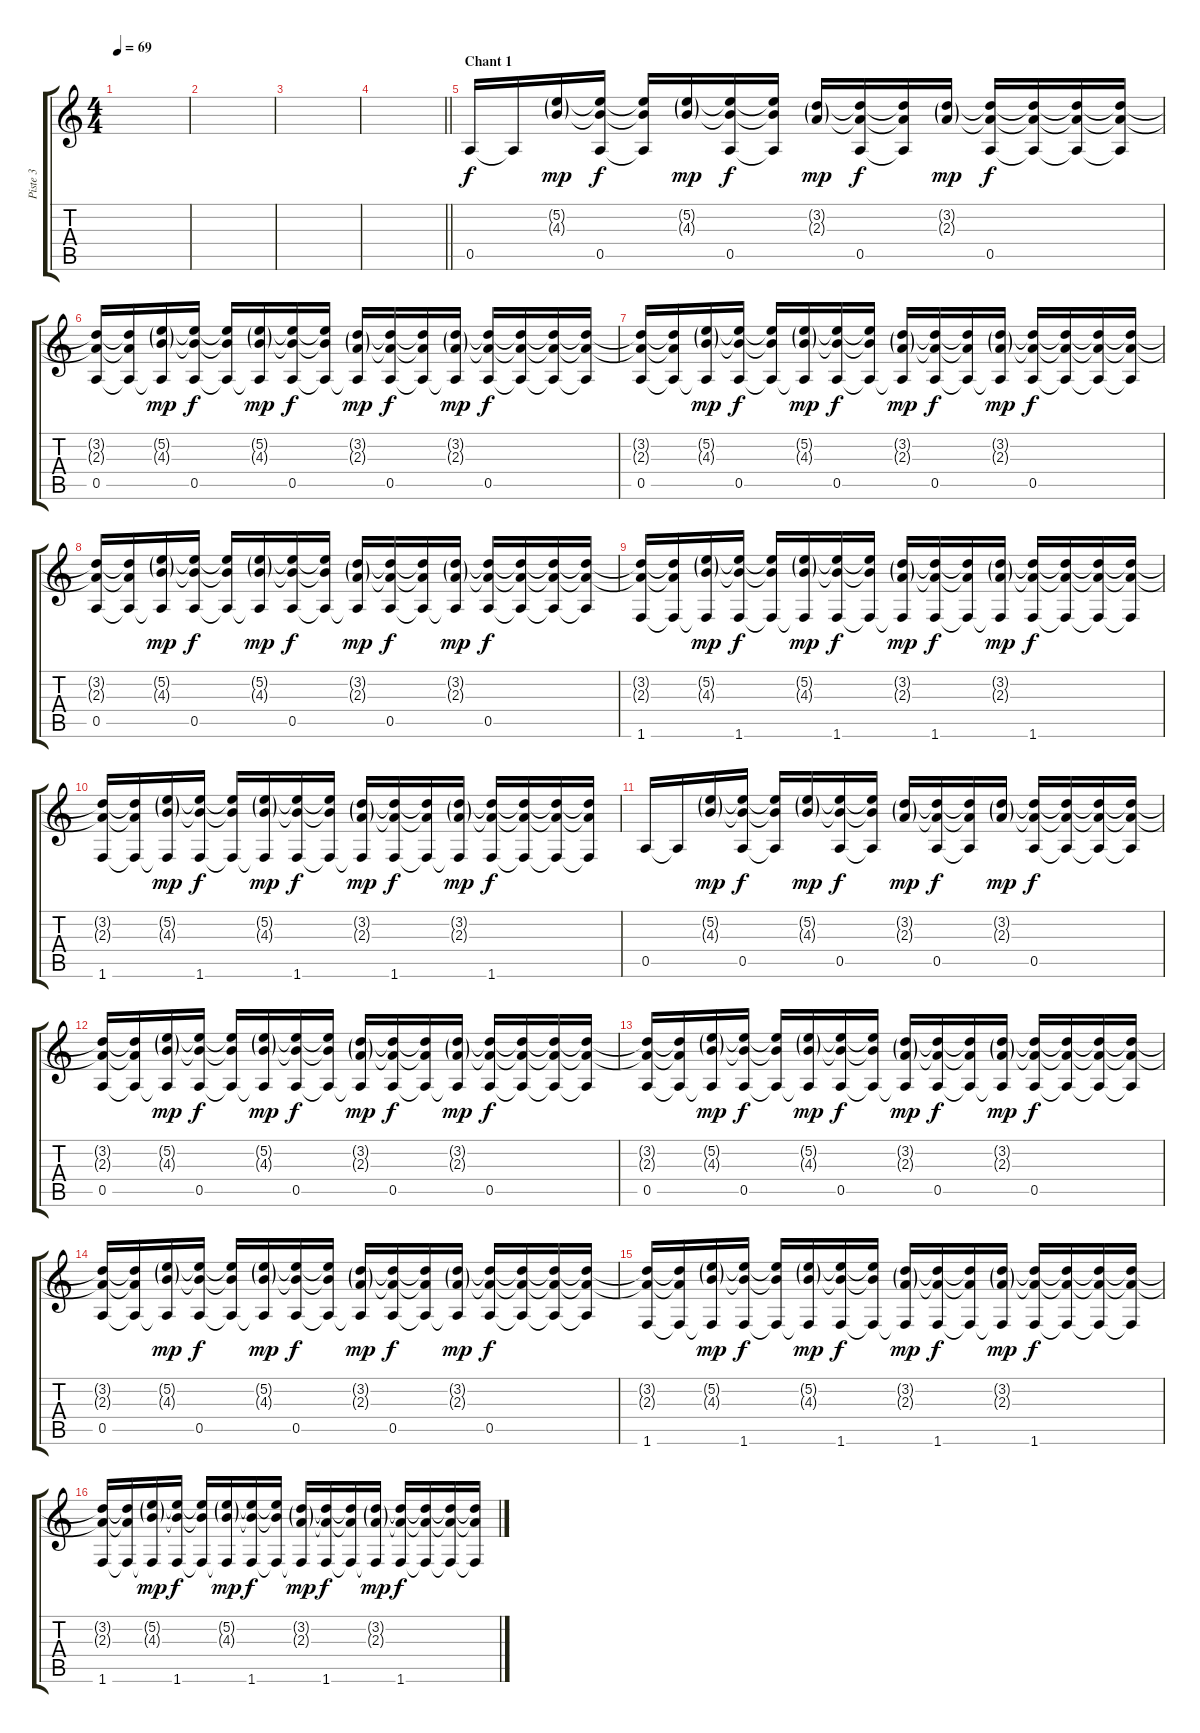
\track ("Piste 3" "Piste 3") {instrument distortionguitar}
\staff {score tabs}
\tuning (E4 B3 G3 D3 A2 E2) {hide}
\ts (4 4)
\tempo 69
\clef g2
\ks c
|
|
|
\barLineRight lightlight
|
\section ("" "Chant 1")
0.5.16{volume 2 instrument electricguitarjazz} 0.5{t}.16 (5.2{g} 4.3{g}).16{dy mp} (5.2{t} 4.3{t} 0.5).16{dy f} (5.2{t} 4.3{t} 0.5{t}).16 (5.2{g} 4.3{g}).16{dy mp} (5.2{t} 4.3{t} 0.5).16{dy f} (5.2{t} 4.3{t} 0.5{t}).16 (3.2{g} 2.3{g}).16{dy mp} (3.2{t} 2.3{t} 0.5).16{dy f} (3.2{t} 2.3{t} 0.5{t}).16 (3.2{g} 2.3{g}).16{dy mp} (3.2{t} 2.3{t} 0.5).16{dy f} (3.2{t} 2.3{t} 0.5{t}).16 (3.2{t} 2.3{t} 0.5{t}).16 (3.2{t} 2.3{t} 0.5{t}).16 |
(3.2{t} 2.3{t} 0.5).16 (3.2{t} 2.3{t} 0.5{t}).16 (5.2{g} 4.3{g} 0.5{t}).16{dy mp} (5.2{t} 4.3{t} 0.5).16{dy f} (5.2{t} 4.3{t} 0.5{t}).16 (5.2{g} 4.3{g} 0.5{t}).16{dy mp} (5.2{t} 4.3{t} 0.5).16{dy f} (5.2{t} 4.3{t} 0.5{t}).16 (3.2{g} 2.3{g} 0.5{t}).16{dy mp} (3.2{t} 2.3{t} 0.5).16{dy f} (3.2{t} 2.3{t} 0.5{t}).16 (3.2{g} 2.3{g} 0.5{t}).16{dy mp} (3.2{t} 2.3{t} 0.5).16{dy f} (3.2{t} 2.3{t} 0.5{t}).16 (3.2{t} 2.3{t} 0.5{t}).16 (3.2{t} 2.3{t} 0.5{t}).16 |
(3.2{t} 2.3{t} 0.5).16 (3.2{t} 2.3{t} 0.5{t}).16 (5.2{g} 4.3{g} 0.5{t}).16{dy mp} (5.2{t} 4.3{t} 0.5).16{dy f} (5.2{t} 4.3{t} 0.5{t}).16 (5.2{g} 4.3{g} 0.5{t}).16{dy mp} (5.2{t} 4.3{t} 0.5).16{dy f} (5.2{t} 4.3{t} 0.5{t}).16 (3.2{g} 2.3{g} 0.5{t}).16{dy mp} (3.2{t} 2.3{t} 0.5).16{dy f} (3.2{t} 2.3{t} 0.5{t}).16 (3.2{g} 2.3{g} 0.5{t}).16{dy mp} (3.2{t} 2.3{t} 0.5).16{dy f} (3.2{t} 2.3{t} 0.5{t}).16 (3.2{t} 2.3{t} 0.5{t}).16 (3.2{t} 2.3{t} 0.5{t}).16 |
(3.2{t} 2.3{t} 0.5).16 (3.2{t} 2.3{t} 0.5{t}).16 (5.2{g} 4.3{g} 0.5{t}).16{dy mp} (5.2{t} 4.3{t} 0.5).16{dy f} (5.2{t} 4.3{t} 0.5{t}).16 (5.2{g} 4.3{g} 0.5{t}).16{dy mp} (5.2{t} 4.3{t} 0.5).16{dy f} (5.2{t} 4.3{t} 0.5{t}).16 (3.2{g} 2.3{g} 0.5{t}).16{dy mp} (3.2{t} 2.3{t} 0.5).16{dy f} (3.2{t} 2.3{t} 0.5{t}).16 (3.2{g} 2.3{g} 0.5{t}).16{dy mp} (3.2{t} 2.3{t} 0.5).16{dy f} (3.2{t} 2.3{t} 0.5{t}).16 (3.2{t} 2.3{t} 0.5{t}).16 (3.2{t} 2.3{t} 0.5{t}).16 |
(3.2{t} 2.3{t} 1.6).16 (3.2{t} 2.3{t} 1.6{t}).16 (5.2{g} 4.3{g} 1.6{t}).16{dy mp} (5.2{t} 4.3{t} 1.6).16{dy f} (5.2{t} 4.3{t} 1.6{t}).16 (5.2{g} 4.3{g} 1.6{t}).16{dy mp} (5.2{t} 4.3{t} 1.6).16{dy f} (5.2{t} 4.3{t} 1.6{t}).16 (3.2{g} 2.3{g} 1.6{t}).16{dy mp} (3.2{t} 2.3{t} 1.6).16{dy f} (3.2{t} 2.3{t} 1.6{t}).16 (3.2{g} 2.3{g} 1.6{t}).16{dy mp} (3.2{t} 2.3{t} 1.6).16{dy f} (3.2{t} 2.3{t} 1.6{t}).16 (3.2{t} 2.3{t} 1.6{t}).16 (3.2{t} 2.3{t} 1.6{t}).16 |
(3.2{t} 2.3{t} 1.6).16 (3.2{t} 2.3{t} 1.6{t}).16 (5.2{g} 4.3{g} 1.6{t}).16{dy mp} (5.2{t} 4.3{t} 1.6).16{dy f} (5.2{t} 4.3{t} 1.6{t}).16 (5.2{g} 4.3{g} 1.6{t}).16{dy mp} (5.2{t} 4.3{t} 1.6).16{dy f} (5.2{t} 4.3{t} 1.6{t}).16 (3.2{g} 2.3{g} 1.6{t}).16{dy mp} (3.2{t} 2.3{t} 1.6).16{dy f} (3.2{t} 2.3{t} 1.6{t}).16 (3.2{g} 2.3{g} 1.6{t}).16{dy mp} (3.2{t} 2.3{t} 1.6).16{dy f} (3.2{t} 2.3{t} 1.6{t}).16 (3.2{t} 2.3{t} 1.6{t}).16 (3.2{t} 2.3{t} 1.6{t}).16 |
0.5.16 0.5{t}.16 (5.2{g} 4.3{g}).16{dy mp} (5.2{t} 4.3{t} 0.5).16{dy f} (5.2{t} 4.3{t} 0.5{t}).16 (5.2{g} 4.3{g}).16{dy mp} (5.2{t} 4.3{t} 0.5).16{dy f} (5.2{t} 4.3{t} 0.5{t}).16 (3.2{g} 2.3{g}).16{dy mp} (3.2{t} 2.3{t} 0.5).16{dy f} (3.2{t} 2.3{t} 0.5{t}).16 (3.2{g} 2.3{g}).16{dy mp} (3.2{t} 2.3{t} 0.5).16{dy f} (3.2{t} 2.3{t} 0.5{t}).16 (3.2{t} 2.3{t} 0.5{t}).16 (3.2{t} 2.3{t} 0.5{t}).16 |
(3.2{t} 2.3{t} 0.5).16 (3.2{t} 2.3{t} 0.5{t}).16 (5.2{g} 4.3{g} 0.5{t}).16{dy mp} (5.2{t} 4.3{t} 0.5).16{dy f} (5.2{t} 4.3{t} 0.5{t}).16 (5.2{g} 4.3{g} 0.5{t}).16{dy mp} (5.2{t} 4.3{t} 0.5).16{dy f} (5.2{t} 4.3{t} 0.5{t}).16 (3.2{g} 2.3{g} 0.5{t}).16{dy mp} (3.2{t} 2.3{t} 0.5).16{dy f} (3.2{t} 2.3{t} 0.5{t}).16 (3.2{g} 2.3{g} 0.5{t}).16{dy mp} (3.2{t} 2.3{t} 0.5).16{dy f} (3.2{t} 2.3{t} 0.5{t}).16 (3.2{t} 2.3{t} 0.5{t}).16 (3.2{t} 2.3{t} 0.5{t}).16 |
(3.2{t} 2.3{t} 0.5).16 (3.2{t} 2.3{t} 0.5{t}).16 (5.2{g} 4.3{g} 0.5{t}).16{dy mp} (5.2{t} 4.3{t} 0.5).16{dy f} (5.2{t} 4.3{t} 0.5{t}).16 (5.2{g} 4.3{g} 0.5{t}).16{dy mp} (5.2{t} 4.3{t} 0.5).16{dy f} (5.2{t} 4.3{t} 0.5{t}).16 (3.2{g} 2.3{g} 0.5{t}).16{dy mp} (3.2{t} 2.3{t} 0.5).16{dy f} (3.2{t} 2.3{t} 0.5{t}).16 (3.2{g} 2.3{g} 0.5{t}).16{dy mp} (3.2{t} 2.3{t} 0.5).16{dy f} (3.2{t} 2.3{t} 0.5{t}).16 (3.2{t} 2.3{t} 0.5{t}).16 (3.2{t} 2.3{t} 0.5{t}).16 |
(3.2{t} 2.3{t} 0.5).16 (3.2{t} 2.3{t} 0.5{t}).16 (5.2{g} 4.3{g} 0.5{t}).16{dy mp} (5.2{t} 4.3{t} 0.5).16{dy f} (5.2{t} 4.3{t} 0.5{t}).16 (5.2{g} 4.3{g} 0.5{t}).16{dy mp} (5.2{t} 4.3{t} 0.5).16{dy f} (5.2{t} 4.3{t} 0.5{t}).16 (3.2{g} 2.3{g} 0.5{t}).16{dy mp} (3.2{t} 2.3{t} 0.5).16{dy f} (3.2{t} 2.3{t} 0.5{t}).16 (3.2{g} 2.3{g} 0.5{t}).16{dy mp} (3.2{t} 2.3{t} 0.5).16{dy f} (3.2{t} 2.3{t} 0.5{t}).16 (3.2{t} 2.3{t} 0.5{t}).16 (3.2{t} 2.3{t} 0.5{t}).16 |
(3.2{t} 2.3{t} 1.6).16 (3.2{t} 2.3{t} 1.6{t}).16 (5.2{g} 4.3{g} 1.6{t}).16{dy mp} (5.2{t} 4.3{t} 1.6).16{dy f} (5.2{t} 4.3{t} 1.6{t}).16 (5.2{g} 4.3{g} 1.6{t}).16{dy mp} (5.2{t} 4.3{t} 1.6).16{dy f} (5.2{t} 4.3{t} 1.6{t}).16 (3.2{g} 2.3{g} 1.6{t}).16{dy mp} (3.2{t} 2.3{t} 1.6).16{dy f} (3.2{t} 2.3{t} 1.6{t}).16 (3.2{g} 2.3{g} 1.6{t}).16{dy mp} (3.2{t} 2.3{t} 1.6).16{dy f} (3.2{t} 2.3{t} 1.6{t}).16 (3.2{t} 2.3{t} 1.6{t}).16 (3.2{t} 2.3{t} 1.6{t}).16 |
(3.2{t} 2.3{t} 1.6).16 (3.2{t} 2.3{t} 1.6{t}).16 (5.2{g} 4.3{g} 1.6{t}).16{dy mp} (5.2{t} 4.3{t} 1.6).16{dy f} (5.2{t} 4.3{t} 1.6{t}).16 (5.2{g} 4.3{g} 1.6{t}).16{dy mp} (5.2{t} 4.3{t} 1.6).16{dy f} (5.2{t} 4.3{t} 1.6{t}).16 (3.2{g} 2.3{g} 1.6{t}).16{dy mp} (3.2{t} 2.3{t} 1.6).16{dy f} (3.2{t} 2.3{t} 1.6{t}).16 (3.2{g} 2.3{g} 1.6{t}).16{dy mp} (3.2{t} 2.3{t} 1.6).16{dy f} (3.2{t} 2.3{t} 1.6{t}).16 (3.2{t} 2.3{t} 1.6{t}).16 (3.2{t} 2.3{t} 1.6{t}).16
